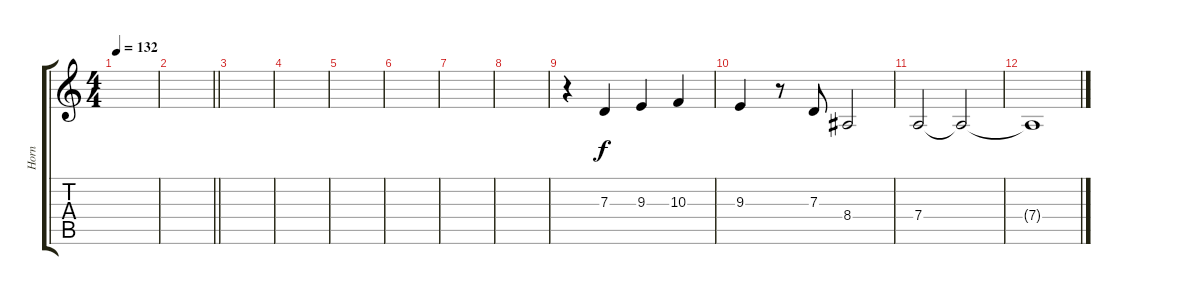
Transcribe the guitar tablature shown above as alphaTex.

\track ("Horn" "Horn") {instrument frenchhorn}
\staff {score tabs}
\tuning (E4 B3 G3 D3 A2 E2) {hide}
\ts (4 4)
\tempo 132
\clef g2
\ks c
|
\barLineRight lightlight
|
|
|
|
|
|
|
r.4 7.3.4{dy f} 9.3.4 10.3.4 |
9.3.4 r.8 7.3.8 8.4.2 |
7.4.2 7.4{t}.2{volume 0} |
7.4{t}.1
